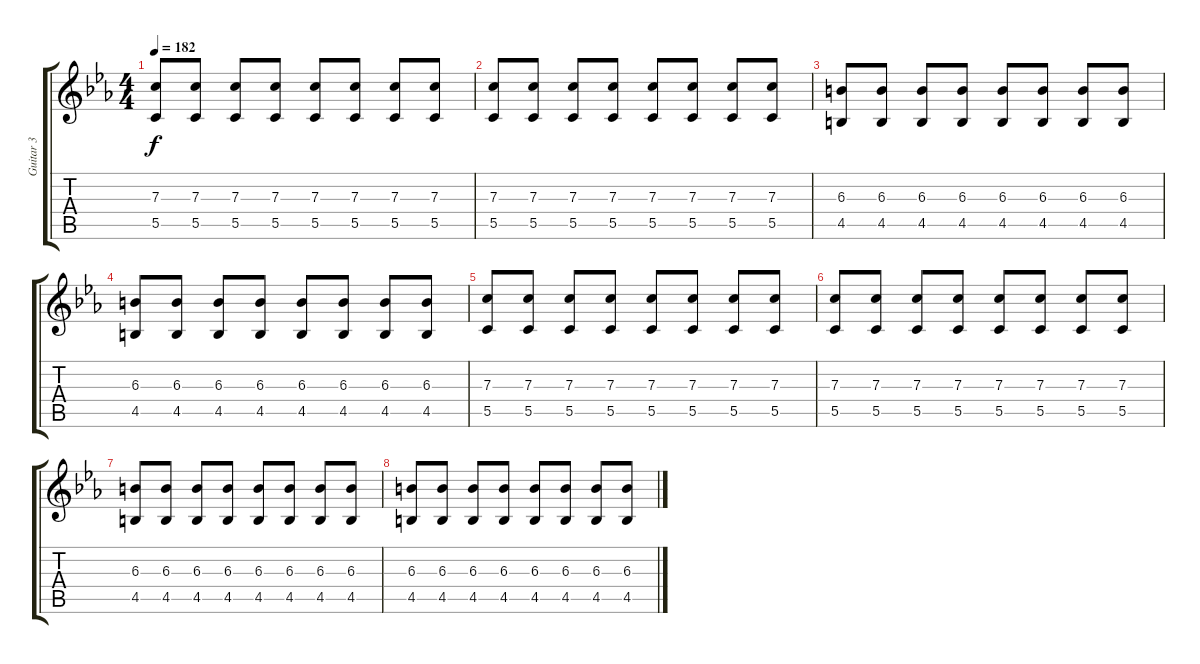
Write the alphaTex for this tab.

\track ("Guitar 3" "Guitar 3") {instrument distortionguitar}
\staff {score tabs}
\tuning (D4 A3 F3 C3 G2 C2) {hide}
\ts (4 4)
\tempo 182
\clef g2
\ks cminor
(7.3 5.5).8{dy f} (7.3 5.5).8 (7.3 5.5).8 (7.3 5.5).8 (7.3 5.5).8 (7.3 5.5).8 (7.3 5.5).8 (7.3 5.5).8 |
(7.3 5.5).8 (7.3 5.5).8 (7.3 5.5).8 (7.3 5.5).8 (7.3 5.5).8 (7.3 5.5).8 (7.3 5.5).8 (7.3 5.5).8 |
(6.3 4.5).8 (6.3 4.5).8 (6.3 4.5).8 (6.3 4.5).8 (6.3 4.5).8 (6.3 4.5).8 (6.3 4.5).8 (6.3 4.5).8 |
(6.3 4.5).8 (6.3 4.5).8 (6.3 4.5).8 (6.3 4.5).8 (6.3 4.5).8 (6.3 4.5).8 (6.3 4.5).8 (6.3 4.5).8 |
(7.3 5.5).8 (7.3 5.5).8 (7.3 5.5).8 (7.3 5.5).8 (7.3 5.5).8 (7.3 5.5).8 (7.3 5.5).8 (7.3 5.5).8 |
(7.3 5.5).8 (7.3 5.5).8 (7.3 5.5).8 (7.3 5.5).8 (7.3 5.5).8 (7.3 5.5).8 (7.3 5.5).8 (7.3 5.5).8 |
(6.3 4.5).8 (6.3 4.5).8 (6.3 4.5).8 (6.3 4.5).8 (6.3 4.5).8 (6.3 4.5).8 (6.3 4.5).8 (6.3 4.5).8 |
(6.3 4.5).8 (6.3 4.5).8 (6.3 4.5).8 (6.3 4.5).8 (6.3 4.5).8 (6.3 4.5).8 (6.3 4.5).8 (6.3 4.5).8
